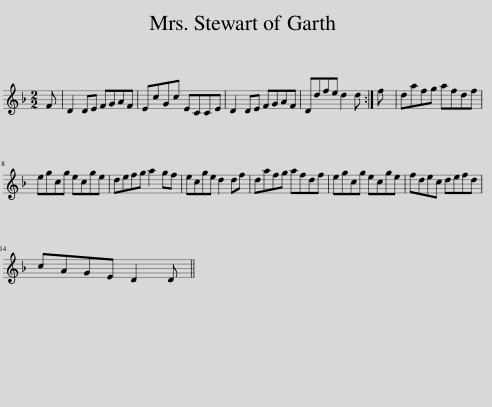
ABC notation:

X:1
L:1/8
M:2/2
I:linebreak $
K:Dmin
V:1 treble
V:1
 F | D2 DE FGAF | EcGc ECCE | D2 DE FGAF | Ddfe d2 d :| %5
 f | dafg afdf |$ egcg ecge | defg a2 gf | ecge d2 df | %10
 dafg afdf | egcg ecge | fdec defd |$ cAGE D2 D || %14
